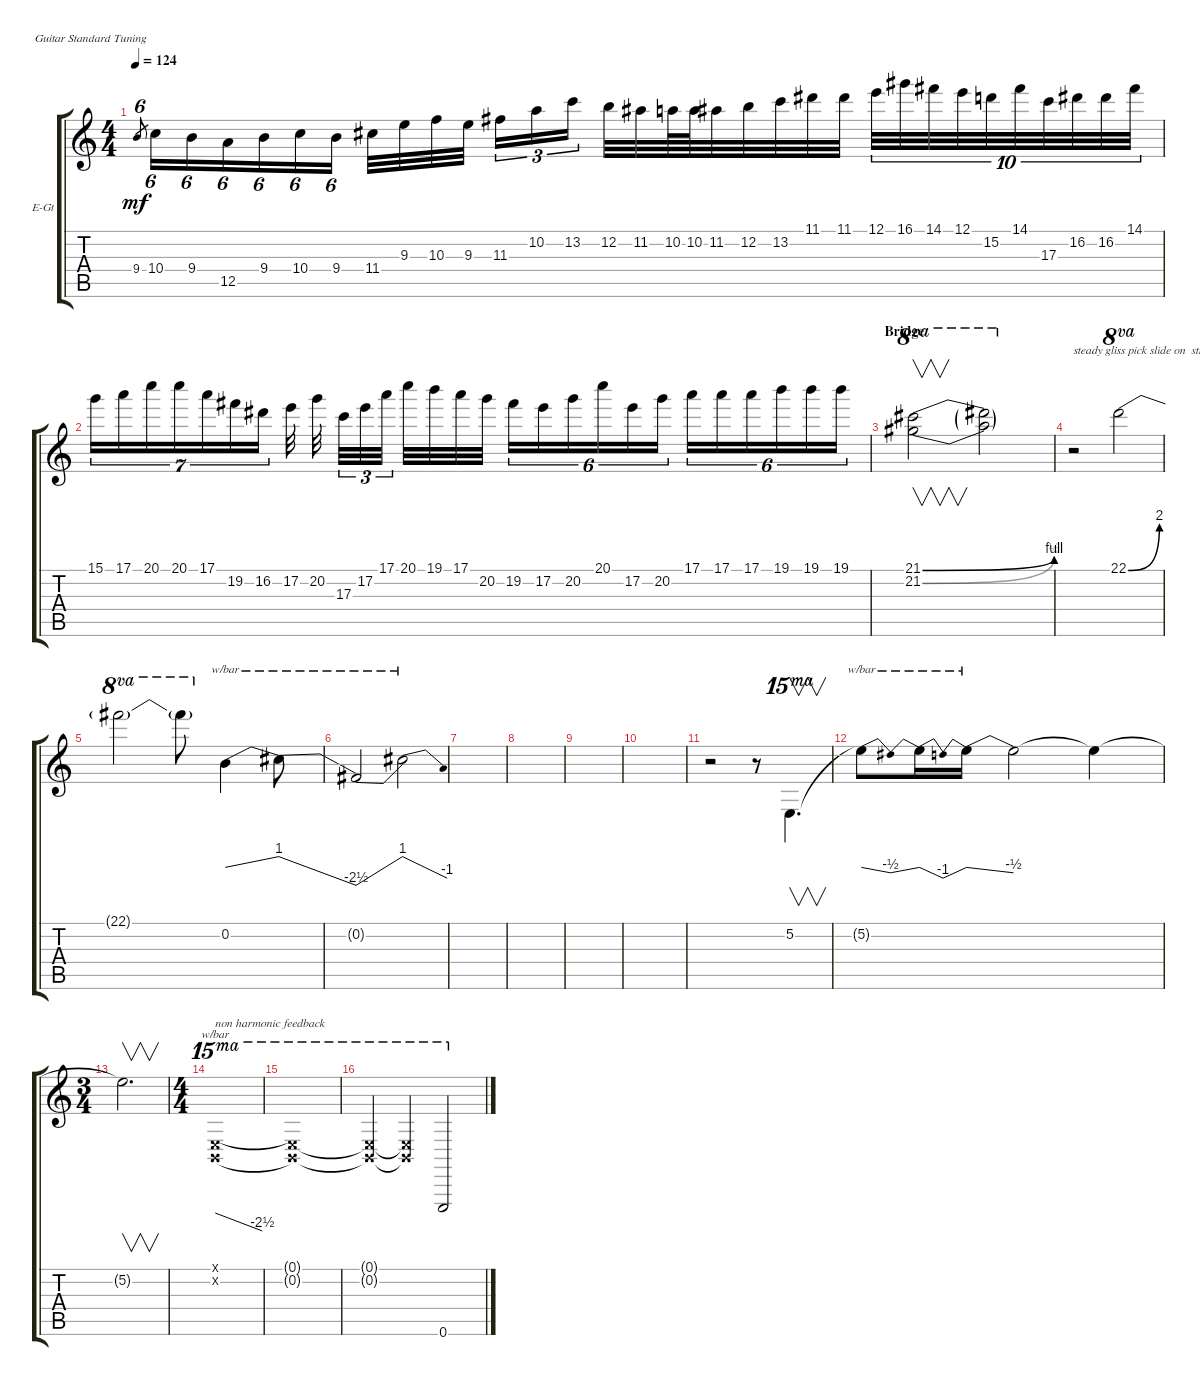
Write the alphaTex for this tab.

\defaultSystemsLayout 4
\bracketExtendMode groupsimilarinstruments
\firstSystemTrackNameOrientation horizontal
\otherSystemsTrackNameOrientation horizontal
\track ("LEAD GUITAR " "E-Gt") {solo instrument distortionguitar}
\staff {score tabs}
\tuning (E4 B3 G3 D3 A2 E2)
\ts (4 4)
\tempo 124
\clef g2
\ks c
9.4.8{tu (6 4) gr dy mf} 10.4.16{tu (6 4)} 9.4.16{tu (6 4)} 12.5.16{tu (6 4)} 9.4.16{tu (6 4)} 10.4.16{tu (6 4)} 9.4.16{tu (6 4)} 11.4.32 9.3.32 10.3.32 9.3.32 11.3.16{tu (3 2)} 10.2.16{tu (3 2)} 13.2.16{tu (3 2)} 12.2.32 11.2.32 10.2.64 10.2.64 11.2.32 12.2.32 13.2.32 11.1.32 11.1.32 12.1.32{tu (10 8)} 16.1.32{tu (10 8)} 14.1.32{tu (10 8)} 12.1.32{tu (10 8)} 15.2.32{tu (10 8)} 14.1.32{tu (10 8)} 17.3.32{tu (10 8)} 16.2.32{tu (10 8)} 16.2.32{tu (10 8)} 14.1.32{tu (10 8)} |
15.1.16{tu (7 4)} 17.1.16{tu (7 4)} 20.1.16{tu (7 4)} 20.1.16{tu (7 4)} 17.1.16{tu (7 4)} 19.2.16{tu (7 4)} 16.2.16{tu (7 4)} 17.2.32 20.2.32 17.3.32{tu (3 2)} 17.2.32{tu (3 2)} 17.1.32{tu (3 2)} 20.1.32 19.1.32 17.1.32 20.2.32 19.2.16{tu (6 4)} 17.2.16{tu (6 4)} 20.2.16{tu (6 4)} 20.1.16{tu (6 4)} 17.2.16{tu (6 4)} 20.2.16{tu (6 4)} 17.1.16{tu (6 4)} 17.1.16{tu (6 4)} 17.1.16{tu (6 4)} 19.1.16{tu (6 4)} 19.1.16{tu (6 4)} 19.1.16{tu (6 4)} |
\section ("" "Bridge")
(21.1{be (bend 0 0 15 4)} 21.2{be (bend 0 0 18.599999999999998 2)}).2{v ot 8va} (21.1{t} 21.2{t}).2{ot 8va} |
r.2{txt "steady gliss pick slide on  strings 4 and 5"} 22.1{be (bend 0 0 10.799999999999999 8)}.2{ot 8va} |
22.1{t}.2{ot 8va} 22.1{t}.8{ot 8va} 0.2.4{tbe (dive default 0 0 45.6 4)} 0.2{t}.8{tbe (dive default 0 4 42.6 -10)} |
0.2{t}.2{tbe (dive default 0 -10 45.6 4)} 0.2{t}.2{tbe (dive default 0 4 44.4 -4)} |
|
|
|
|
r.2 r.8 5.2.4{v d ot 15ma beam invert} |
5.2{t}.8{tbe (dip default 0 0 14.399999999999999 -2 15 -2 30 0)} 5.2{t}.16{tbe (dip default 0 0 14.399999999999999 -4 15 -4 30 0)} 5.2{t}.16{tbe (dive default 0 0 45 -2)} 5.2{t}.2 5.2{t}.4 |
\ts (3 4)
5.2{t}.2{v d} |
\ts (4 4)
(0.1{x} 0.2{x}).1{tbe (dive default 0 0 45.6 -10) ot 15ma txt "non harmonic feedback"} |
(0.1{x t} 0.2{x t}).1{ot 15ma} |
(0.1{x t} 0.2{x t}).4{ot 15ma} (0.1{x t} 0.2{x t}).4{ot 15ma} 0.6.2{ot 15ma}
